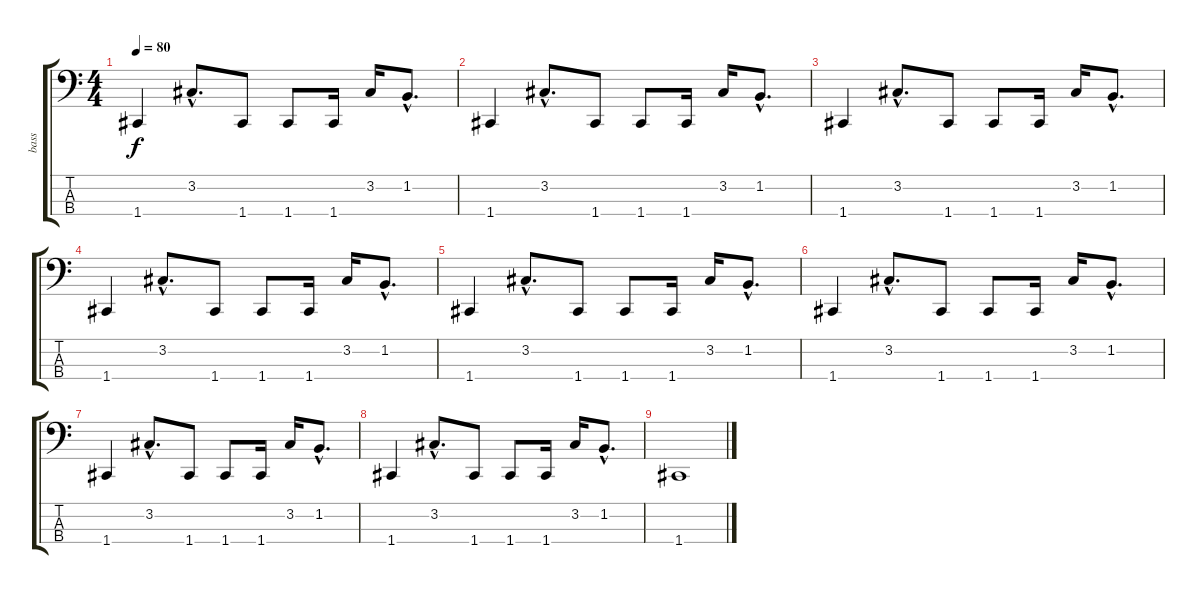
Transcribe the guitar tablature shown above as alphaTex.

\track ("bass" "bass") {instrument slapbass2}
\staff {score tabs}
\tuning (Eb2 Bb1 F1 C1) {hide}
\ts (4 4)
\tempo 80
\clef f4
\ks c
1.4.4{dy f} 3.2{hac}.8{d} 1.4.8 1.4.8 1.4.16 3.2.16 1.2{hac}.8{d} |
1.4.4 3.2{hac}.8{d} 1.4.8 1.4.8 1.4.16 3.2.16 1.2{hac}.8{d} |
1.4.4 3.2{hac}.8{d} 1.4.8 1.4.8 1.4.16 3.2.16 1.2{hac}.8{d} |
1.4.4 3.2{hac}.8{d} 1.4.8 1.4.8 1.4.16 3.2.16 1.2{hac}.8{d} |
1.4.4 3.2{hac}.8{d} 1.4.8 1.4.8 1.4.16 3.2.16 1.2{hac}.8{d} |
1.4.4 3.2{hac}.8{d} 1.4.8 1.4.8 1.4.16 3.2.16 1.2{hac}.8{d} |
1.4.4 3.2{hac}.8{d} 1.4.8 1.4.8 1.4.16 3.2.16 1.2{hac}.8{d} |
1.4.4 3.2{hac}.8{d} 1.4.8 1.4.8 1.4.16 3.2.16 1.2{hac}.8{d} |
1.4.1
